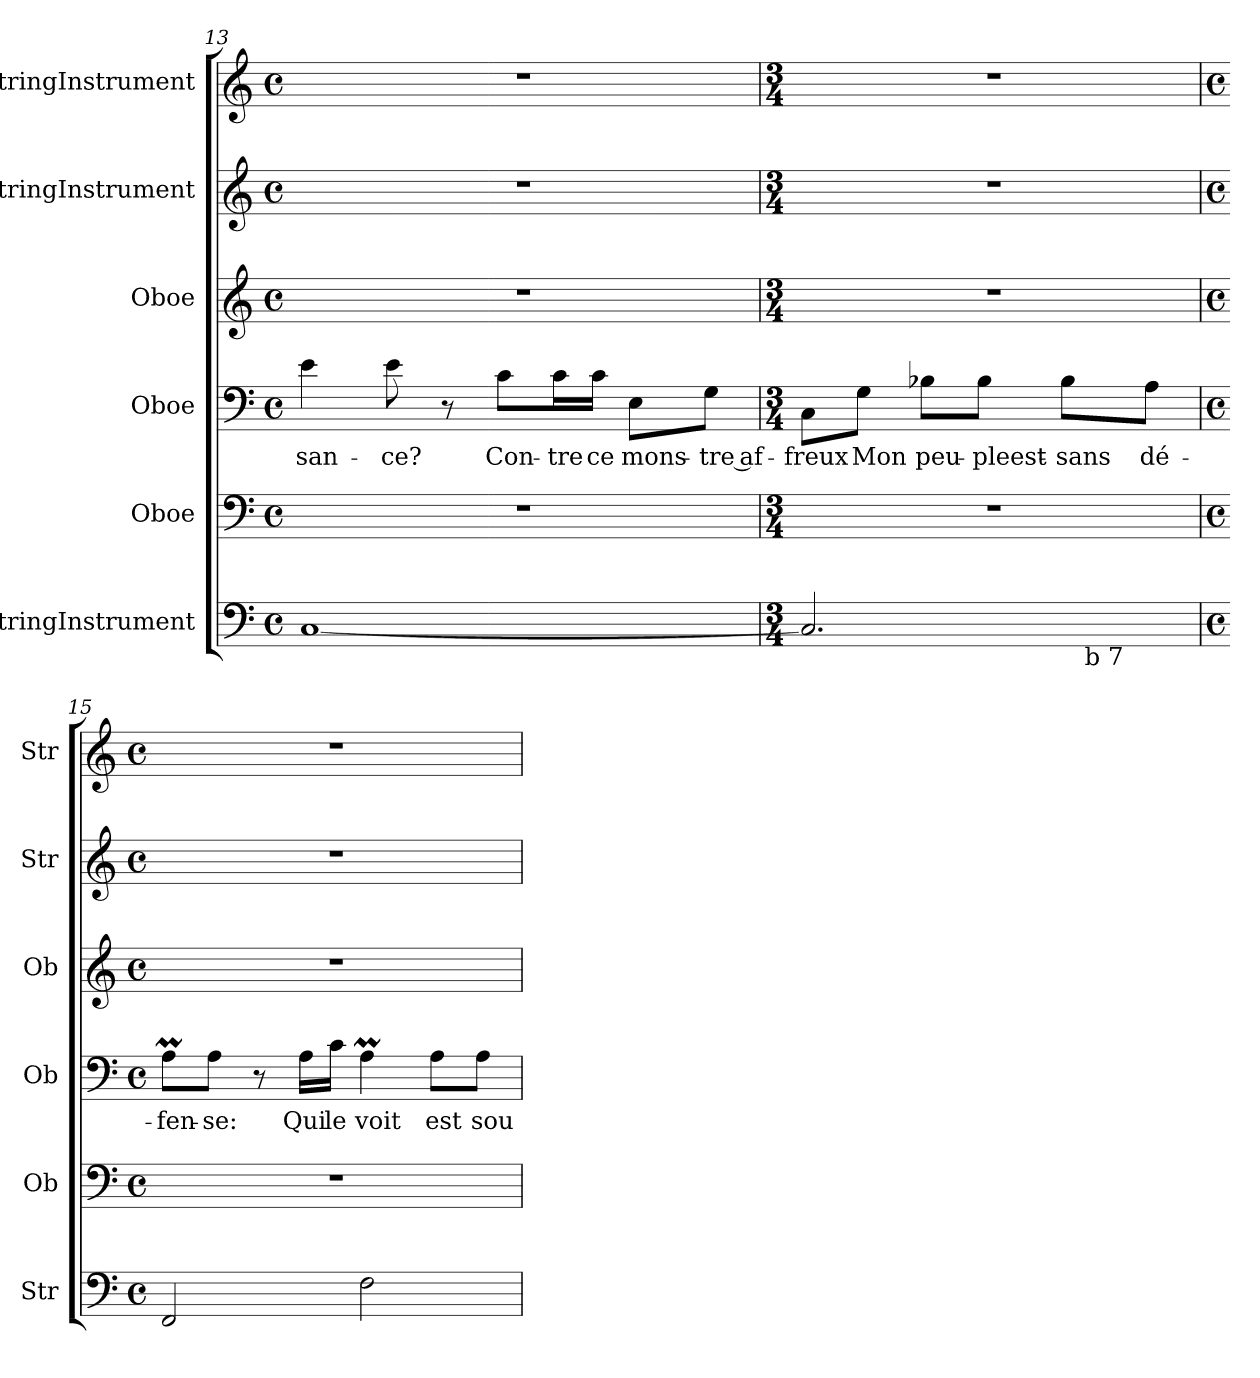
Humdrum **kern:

**kern	**kern	**kern	**text	**kern	**kern	**kern
*part6	*part5	*part4	*part4	*part3	*part2	*part1
*staff6	*staff5	*staff4	*staff4	*staff3	*staff2	*staff1
*I"StringInstrument	*I"Oboe	*I"Oboe	*	*I"Oboe	*I"StringInstrument	*I"StringInstrument
*I'Str	*I'Ob	*I'Ob	*	*I'Ob	*I'Str	*I'Str
!!LO:PB:g=z
*clefF4	*clefF4	*clefF4	*	*clefG2	*clefG2	*clefG2
*k[]	*k[]	*k[]	*	*k[]	*k[]	*k[]
*C:	*C:	*C:	*	*C:	*C:	*C:
*M4/4	*M4/4	*M4/4	*	*M4/4	*M4/4	*M4/4
*met(c)	*met(c)	*met(c)	*	*met(c)	*met(c)	*met(c)
=13	=13	=13	=13	=13	=13	=13
[1C	1r	4e\	-san-	1r	1r	1r
.	.	8e\	-ce?	.	.	.
.	.	8r	.	.	.	.
.	.	8c\L	Con-	.	.	.
.	.	16c\L	-tre	.	.	.
.	.	16c\JJ	ce	.	.	.
.	.	8E\L	mons-	.	.	.
.	.	8G\J	-tre af-	.	.	.
=14	=14	=14	=14	=14	=14	=14
*M3/4	*M3/4	*M3/4	*	*M3/4	*M3/4	*M3/4
*^	*	*	*	*	*	*
*	*^	*	*	*	*	*	*
2.C/]	2ryy	2ryy	2.r	8C\L	-freux	2.r	2.r	2.r
.	.	.	.	8G\J	Mon	.	.	.
.	.	.	.	8B-X\L	peu-	.	.	.
.	.	.	.	8B-\J	-pleest-	.	.	.
.	32ryy	16ryy	.	8B-\L	-sans	.	.	.
!	!LO:TX:b:t=b	!	!	!	!	!	!	!
.	8..ryy	.	.	.	.	.	.	.
!	!	!LO:TX:b:t=7	!	!	!	!	!	!
.	.	8.ryy	.	.	.	.	.	.
.	.	.	.	8A\J	dé-	.	.	.
*v	*v	*v	*	*	*	*	*	*
=15	=15	=15	=15	=15	=15	=15
*M4/4	*M4/4	*M4/4	*	*M4/4	*M4/4	*M4/4
*met(c)	*met(c)	*met(c)	*	*met(c)	*met(c)	*met(c)
2FF/	1r	8AM\L	-fen-	1r	1r	1r
.	.	8A\J	-se:	.	.	.
.	.	8r	.	.	.	.
.	.	16A\LL	Qui	.	.	.
.	.	16c\JJ	le	.	.	.
2F\	.	4AM\	voit	.	.	.
.	.	8A\L	est	.	.	.
.	.	8A\J	sou-	.	.	.
=	=	=	=	=	=	=
*-	*-	*-	*-	*-	*-	*-
